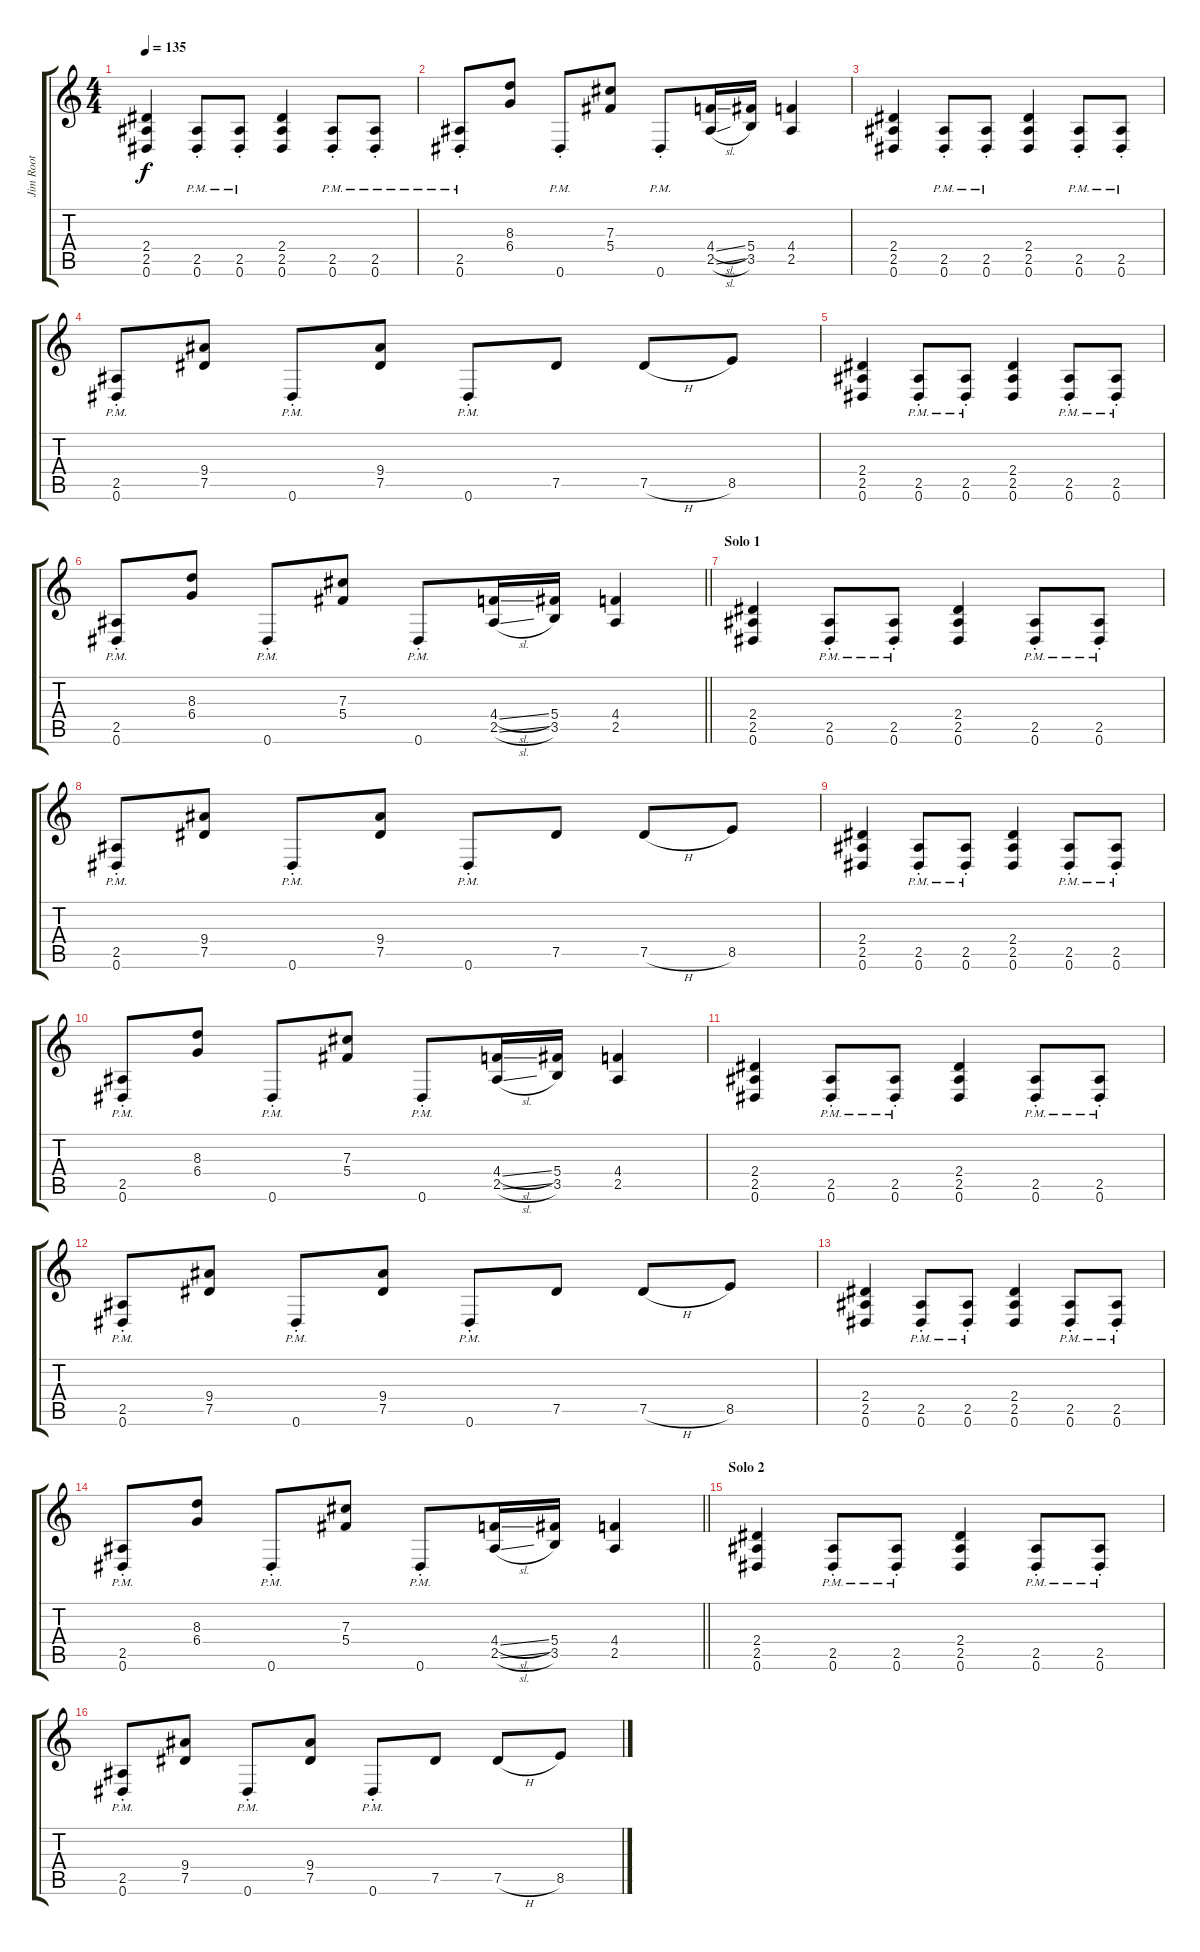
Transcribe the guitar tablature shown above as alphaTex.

\track ("Jim Root" "Jim Root") {instrument distortionguitar}
\staff {score tabs}
\tuning (Eb4 Bb3 Gb3 Db3 Ab2 Eb2) {hide}
\ts (4 4)
\tempo 135
\clef g2
\ks c
(2.4 2.5 0.6).4{dy f} (2.5{pm st} 0.6{pm st}).8 (2.5{pm st} 0.6{pm st}).8 (2.4 2.5 0.6).4 (2.5{pm st} 0.6{pm st}).8 (2.5{pm st} 0.6{pm st}).8 |
(2.5{pm st} 0.6{pm st}).8 (8.3 6.4).8 0.6{pm st}.8 (7.3 5.4).8 0.6{pm st}.8 (4.4{sl} 2.5{sl}).16 (5.4 3.5).16 (4.4 2.5).4 |
(2.4 2.5 0.6).4 (2.5{pm st} 0.6{pm st}).8 (2.5{pm st} 0.6{pm st}).8 (2.4 2.5 0.6).4 (2.5{pm st} 0.6{pm st}).8 (2.5{pm st} 0.6{pm st}).8 |
(2.5{pm st} 0.6{pm st}).8 (9.4 7.5).8 0.6{pm st}.8 (9.4 7.5).8 0.6{pm st}.8 7.5.8 7.5{h}.8 8.5.8 |
(2.4 2.5 0.6).4 (2.5{pm st} 0.6{pm st}).8 (2.5{pm st} 0.6{pm st}).8 (2.4 2.5 0.6).4 (2.5{pm st} 0.6{pm st}).8 (2.5{pm st} 0.6{pm st}).8 |
\barLineRight lightlight
(2.5{pm st} 0.6{pm st}).8 (8.3 6.4).8 0.6{pm st}.8 (7.3 5.4).8 0.6{pm st}.8 (4.4{sl} 2.5{sl}).16 (5.4 3.5).16 (4.4 2.5).4 |
\section ("" "Solo 1")
(2.4 2.5 0.6).4 (2.5{pm st} 0.6{pm st}).8 (2.5{pm st} 0.6{pm st}).8 (2.4 2.5 0.6).4 (2.5{pm st} 0.6{pm st}).8 (2.5{pm st} 0.6{pm st}).8 |
(2.5{pm st} 0.6{pm st}).8 (9.4 7.5).8 0.6{pm st}.8 (9.4 7.5).8 0.6{pm st}.8 7.5.8 7.5{h}.8 8.5.8 |
(2.4 2.5 0.6).4 (2.5{pm st} 0.6{pm st}).8 (2.5{pm st} 0.6{pm st}).8 (2.4 2.5 0.6).4 (2.5{pm st} 0.6{pm st}).8 (2.5{pm st} 0.6{pm st}).8 |
(2.5{pm st} 0.6{pm st}).8 (8.3 6.4).8 0.6{pm st}.8 (7.3 5.4).8 0.6{pm st}.8 (4.4{sl} 2.5{sl}).16 (5.4 3.5).16 (4.4 2.5).4 |
(2.4 2.5 0.6).4 (2.5{pm st} 0.6{pm st}).8 (2.5{pm st} 0.6{pm st}).8 (2.4 2.5 0.6).4 (2.5{pm st} 0.6{pm st}).8 (2.5{pm st} 0.6{pm st}).8 |
(2.5{pm st} 0.6{pm st}).8 (9.4 7.5).8 0.6{pm st}.8 (9.4 7.5).8 0.6{pm st}.8 7.5.8 7.5{h}.8 8.5.8 |
(2.4 2.5 0.6).4 (2.5{pm st} 0.6{pm st}).8 (2.5{pm st} 0.6{pm st}).8 (2.4 2.5 0.6).4 (2.5{pm st} 0.6{pm st}).8 (2.5{pm st} 0.6{pm st}).8 |
\barLineRight lightlight
(2.5{pm st} 0.6{pm st}).8 (8.3 6.4).8 0.6{pm st}.8 (7.3 5.4).8 0.6{pm st}.8 (4.4{sl} 2.5{sl}).16 (5.4 3.5).16 (4.4 2.5).4 |
\section ("" "Solo 2")
(2.4 2.5 0.6).4 (2.5{pm st} 0.6{pm st}).8 (2.5{pm st} 0.6{pm st}).8 (2.4 2.5 0.6).4 (2.5{pm st} 0.6{pm st}).8 (2.5{pm st} 0.6{pm st}).8 |
(2.5{pm st} 0.6{pm st}).8 (9.4 7.5).8 0.6{pm st}.8 (9.4 7.5).8 0.6{pm st}.8 7.5.8 7.5{h}.8 8.5.8
